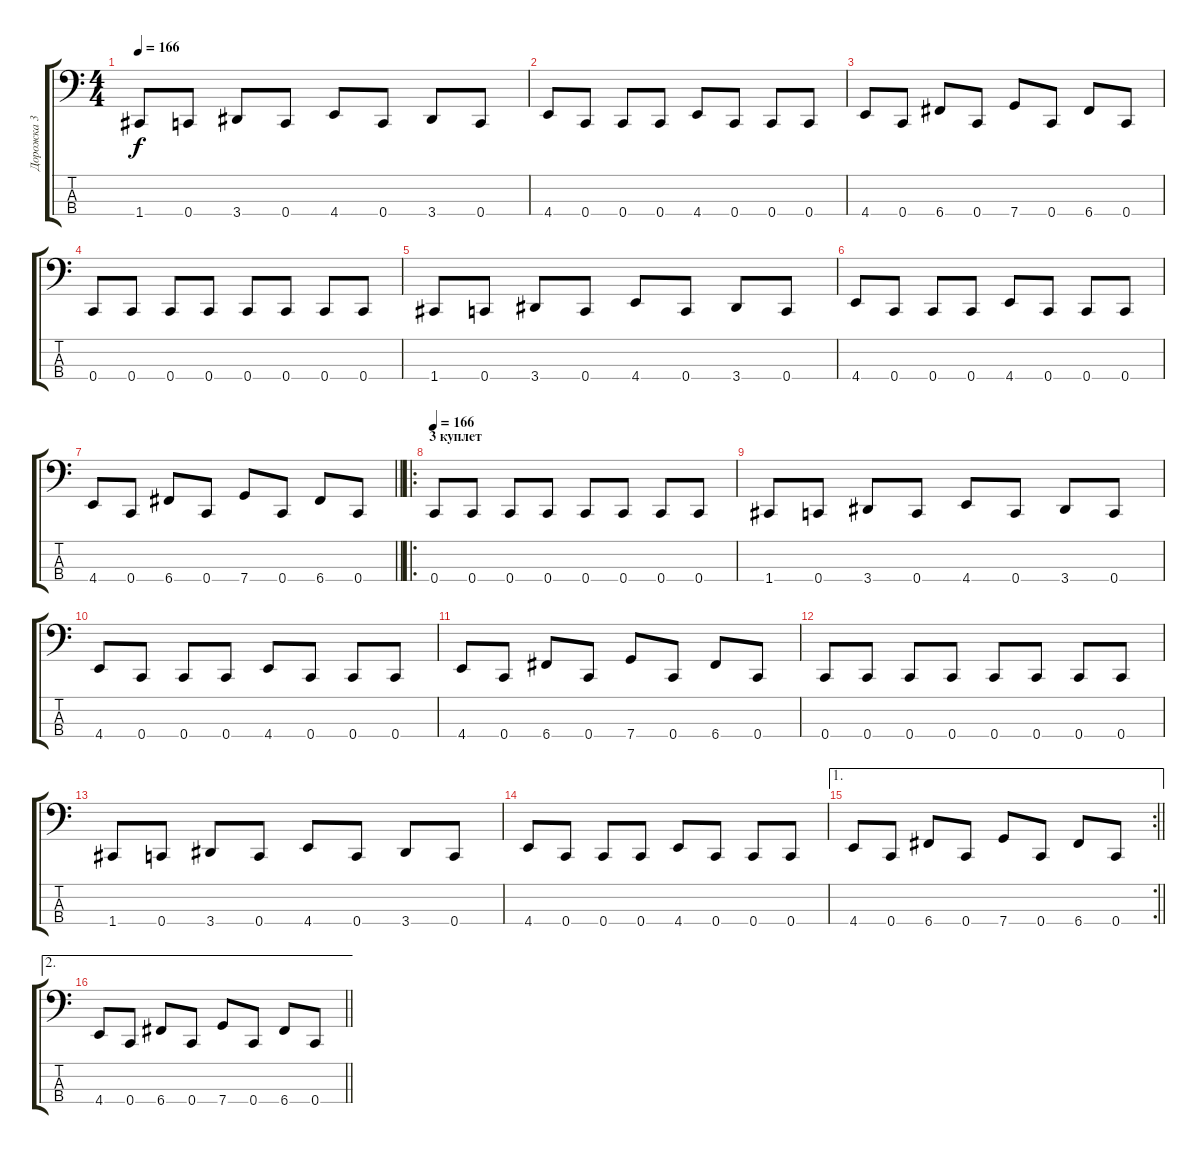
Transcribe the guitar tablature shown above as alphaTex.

\track ("Дорожка 3" "Дорожка 3") {instrument slapbass1}
\staff {score tabs}
\tuning (Eb2 Bb1 F1 C1) {hide}
\ts (4 4)
\tempo 166
\clef f4
\ks c
1.4.8{dy f} 0.4.8 3.4.8 0.4.8 4.4.8 0.4.8 3.4.8 0.4.8 |
4.4.8 0.4.8 0.4.8 0.4.8 4.4.8 0.4.8 0.4.8 0.4.8 |
4.4.8 0.4.8 6.4.8 0.4.8 7.4.8 0.4.8 6.4.8 0.4.8 |
0.4.8 0.4.8 0.4.8 0.4.8 0.4.8 0.4.8 0.4.8 0.4.8 |
1.4.8 0.4.8 3.4.8 0.4.8 4.4.8 0.4.8 3.4.8 0.4.8 |
4.4.8 0.4.8 0.4.8 0.4.8 4.4.8 0.4.8 0.4.8 0.4.8 |
\barLineRight lightlight
4.4.8 0.4.8 6.4.8 0.4.8 7.4.8 0.4.8 6.4.8 0.4.8 |
\ro
\section ("" "3 куплет")
\tempo 166
0.4.8 0.4.8 0.4.8 0.4.8 0.4.8 0.4.8 0.4.8 0.4.8 |
1.4.8 0.4.8 3.4.8 0.4.8 4.4.8 0.4.8 3.4.8 0.4.8 |
4.4.8 0.4.8 0.4.8 0.4.8 4.4.8 0.4.8 0.4.8 0.4.8 |
4.4.8 0.4.8 6.4.8 0.4.8 7.4.8 0.4.8 6.4.8 0.4.8 |
0.4.8 0.4.8 0.4.8 0.4.8 0.4.8 0.4.8 0.4.8 0.4.8 |
1.4.8 0.4.8 3.4.8 0.4.8 4.4.8 0.4.8 3.4.8 0.4.8 |
4.4.8 0.4.8 0.4.8 0.4.8 4.4.8 0.4.8 0.4.8 0.4.8 |
\ae 1
\rc 2
\barLineRight lightlight
4.4.8 0.4.8 6.4.8 0.4.8 7.4.8 0.4.8 6.4.8 0.4.8 |
\ae 2
\barLineRight lightlight
4.4.8 0.4.8 6.4.8 0.4.8 7.4.8 0.4.8 6.4.8 0.4.8
